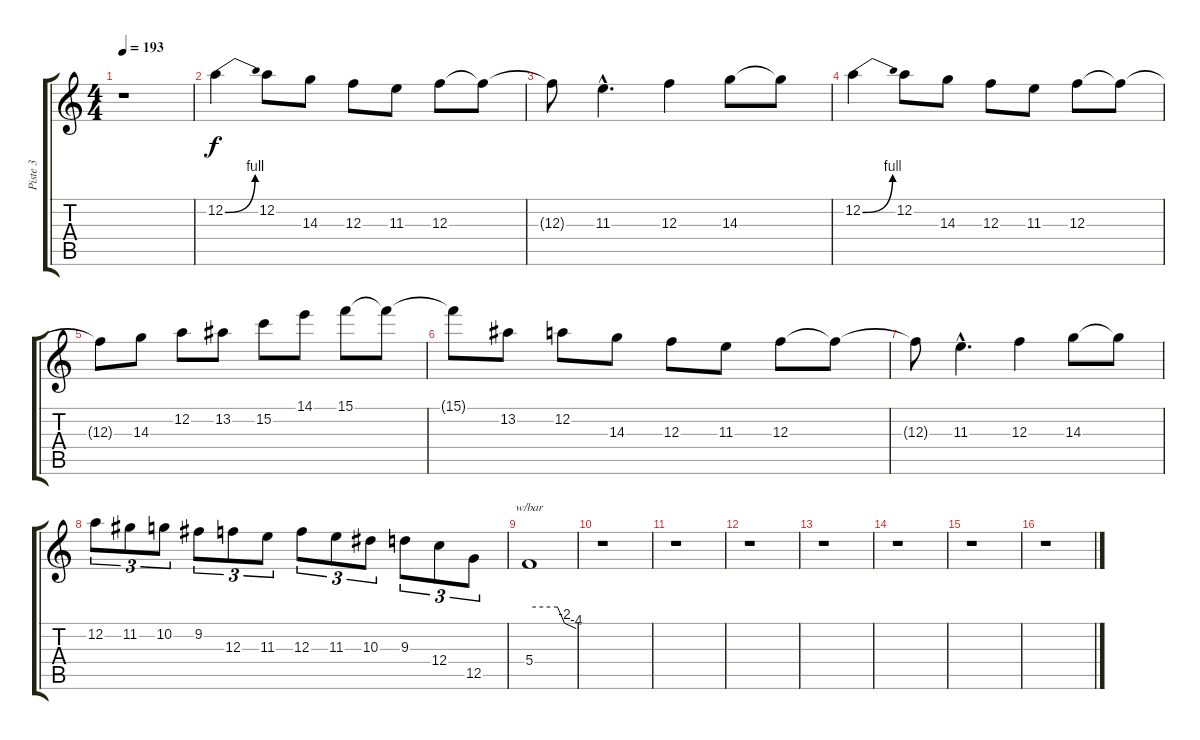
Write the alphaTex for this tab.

\track ("Piste 3" "Piste 3") {instrument distortionguitar}
\staff {score tabs}
\tuning (D4 A3 F3 C3 G2 D2) {hide}
\ts (4 4)
\tempo 193
\clef g2
\ks c
r.1{dy f} |
12.2{be (bend 0 0 60 4)}.4 12.2.8 14.3.8 12.3.8 11.3.8 12.3.8 12.3{t}.8 |
12.3{t}.8 11.3{hac}.4{d} 12.3.4 14.3.8 14.3{t}.8 |
12.2{be (bend 0 0 60 4)}.4 12.2.8 14.3.8 12.3.8 11.3.8 12.3.8 12.3{t}.8 |
12.3{t}.8 14.3.8 12.2.8 13.2.8 15.2.8 14.1.8 15.1.8 15.1{t}.8 |
15.1{t}.8 13.2.8 12.2.8 14.3.8 12.3.8 11.3.8 12.3.8 12.3{t}.8 |
12.3{t}.8 11.3{hac}.4{d} 12.3.4 14.3.8 14.3{t}.8 |
12.2.8{tu (3 2)} 11.2.8{tu (3 2)} 10.2.8{tu (3 2)} 9.2.8{tu (3 2)} 12.3.8{tu (3 2)} 11.3.8{tu (3 2)} 12.3.8{tu (3 2)} 11.3.8{tu (3 2)} 10.3.8{tu (3 2)} 9.3.8{tu (3 2)} 12.4.8{tu (3 2)} 12.5.8{tu (3 2)} |
5.4.1{tbe (custom default 0 0 36 0 45 -8 60 -16)} |
r.1 |
r.1 |
r.1 |
r.1 |
r.1 |
r.1 |
r.1
